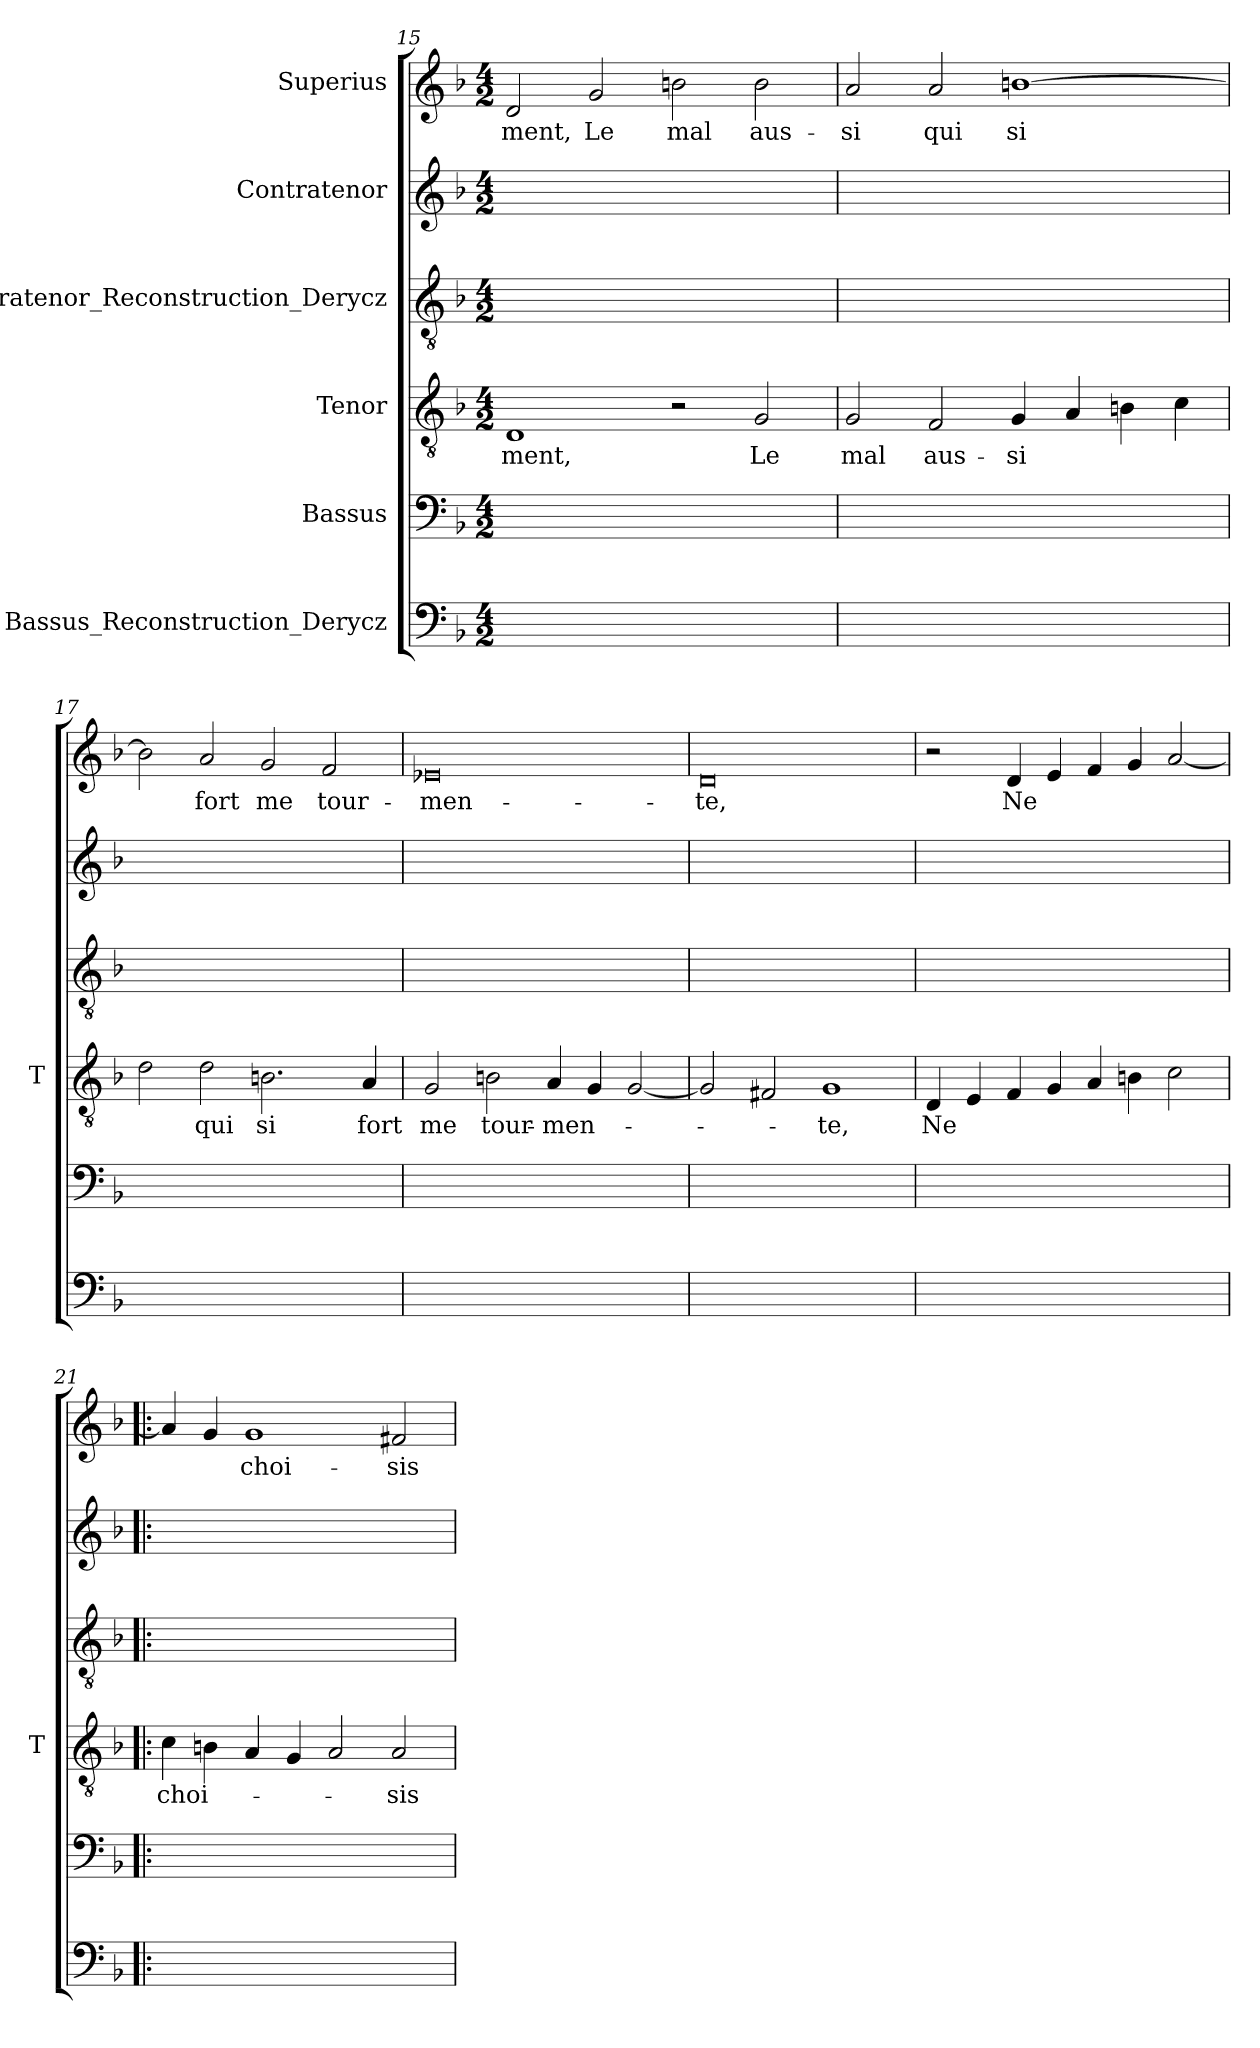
**kern	**kern	**kern	**text	**kern	**kern	**kern	**text
*part6	*part5	*part4	*part4	*part3	*part2	*part1	*part1
*staff6	*staff5	*staff4	*staff4	*staff3	*staff2	*staff1	*staff1
*I"Bassus_Reconstruction_Derycz	*I"Bassus	*I"Tenor	*	*I"Contratenor_Reconstruction_Derycz	*I"Contratenor	*I"Superius	*
*	*	*I'T	*	*	*	*	*
*clefF4	*clefF4	*clefGv2	*	*clefGv2	*clefG2	*clefG2	*
*k[b-]	*k[b-]	*k[b-]	*	*k[b-]	*k[b-]	*k[b-]	*
*M4/2	*M4/2	*M4/2	*	*M4/2	*M4/2	*M4/2	*
=15	=15	=15	=15	=15	=15	=15	=15
0ryy	0ryy	1D	-ment,	0ryy	0ryy	2d	-ment,
.	.	.	.	.	.	2g	-Le
.	.	2r	.	.	.	2b	-mal
.	.	2G	-Le	.	.	2b	aus-
=16	=16	=16	=16	=16	=16	=16	=16
0ryy	0ryy	2G	-mal	0ryy	0ryy	2a	-si
.	.	2F	aus-	.	.	2a	-qui
.	.	4G	-si	.	.	[1b	-si
.	.	4A	.	.	.	.	.
.	.	4B	.	.	.	.	.
.	.	4c	.	.	.	.	.
=17	=17	=17	=17	=17	=17	=17	=17
0ryy	0ryy	2d	.	0ryy	0ryy	2b]	.
.	.	2d	-qui	.	.	2a	-fort
.	.	2.B	-si	.	.	2g	-me
.	.	.	.	.	.	2f	tour-
.	.	4A	-fort	.	.	.	.
=18	=18	=18	=18	=18	=18	=18	=18
0ryy	0ryy	2G	-me	0ryy	0ryy	0e-X	men-
.	.	2B	tour-	.	.	.	.
.	.	4A	men-	.	.	.	.
.	.	4G	.	.	.	.	.
.	.	[2G	.	.	.	.	.
=19	=19	=19	=19	=19	=19	=19	=19
0ryy	0ryy	2G]	.	0ryy	0ryy	0d	-te,
.	.	2F#X	.	.	.	.	.
.	.	1G	-te,	.	.	.	.
=20	=20	=20	=20	=20	=20	=20	=20
0ryy	0ryy	4D	-Ne	0ryy	0ryy	2r	.
.	.	4E	.	.	.	.	.
.	.	4F	.	.	.	4d	-Ne
.	.	4G	.	.	.	4e	.
.	.	4A	.	.	.	4f	.
.	.	4B	.	.	.	4g	.
.	.	2c	.	.	.	[2a	.
=21!|:	=21!|:	=21!|:	=21!|:	=21!|:	=21!|:	=21!|:	=21!|:
0ryy	0ryy	4c	choi-	0ryy	0ryy	4a]	.
.	.	4B	.	.	.	4g	.
.	.	4A	.	.	.	1g	choi-
.	.	4G	.	.	.	.	.
.	.	2A	.	.	.	.	.
.	.	2A	-sis	.	.	2f#X	-sis
=	=	=	=	=	=	=	=
*-	*-	*-	*-	*-	*-	*-	*-
